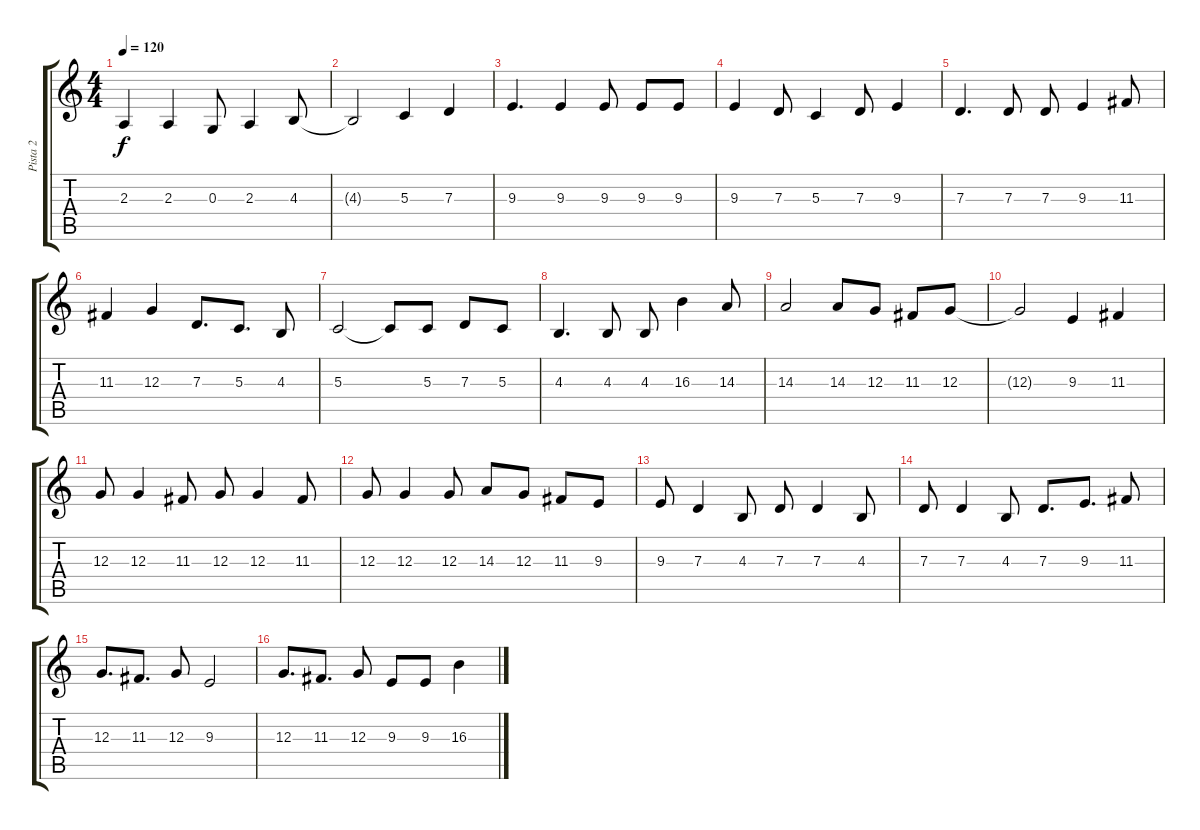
\track ("Pista 2" "Pista 2") {instrument acousticgrandpiano}
\staff {score tabs}
\tuning (E4 B3 G3 D3 A2 E2) {hide}
\ts (4 4)
\tempo 120
\clef g2
\ks c
2.3.4{dy f} 2.3.4 0.3.8 2.3.4 4.3.8 |
4.3{t}.2 5.3.4 7.3.4 |
9.3.4{d} 9.3.4 9.3.8 9.3.8 9.3.8 |
9.3.4 7.3.8 5.3.4 7.3.8 9.3.4 |
7.3.4{d} 7.3.8 7.3.8 9.3.4 11.3.8 |
11.3.4 12.3.4 7.3.8{d} 5.3.8{d} 4.3.8 |
5.3.2 5.3{t}.8 5.3.8 7.3.8 5.3.8 |
4.3.4{d} 4.3.8 4.3.8 16.3.4 14.3.8 |
14.3.2 14.3.8 12.3.8 11.3.8 12.3.8 |
12.3{t}.2 9.3.4 11.3.4 |
12.3.8 12.3.4 11.3.8 12.3.8 12.3.4 11.3.8 |
12.3.8 12.3.4 12.3.8 14.3.8 12.3.8 11.3.8 9.3.8 |
9.3.8 7.3.4 4.3.8 7.3.8 7.3.4 4.3.8 |
7.3.8 7.3.4 4.3.8 7.3.8{d} 9.3.8{d} 11.3.8 |
12.3.8{d} 11.3.8{d} 12.3.8 9.3.2 |
12.3.8{d} 11.3.8{d} 12.3.8 9.3.8 9.3.8 16.3.4
